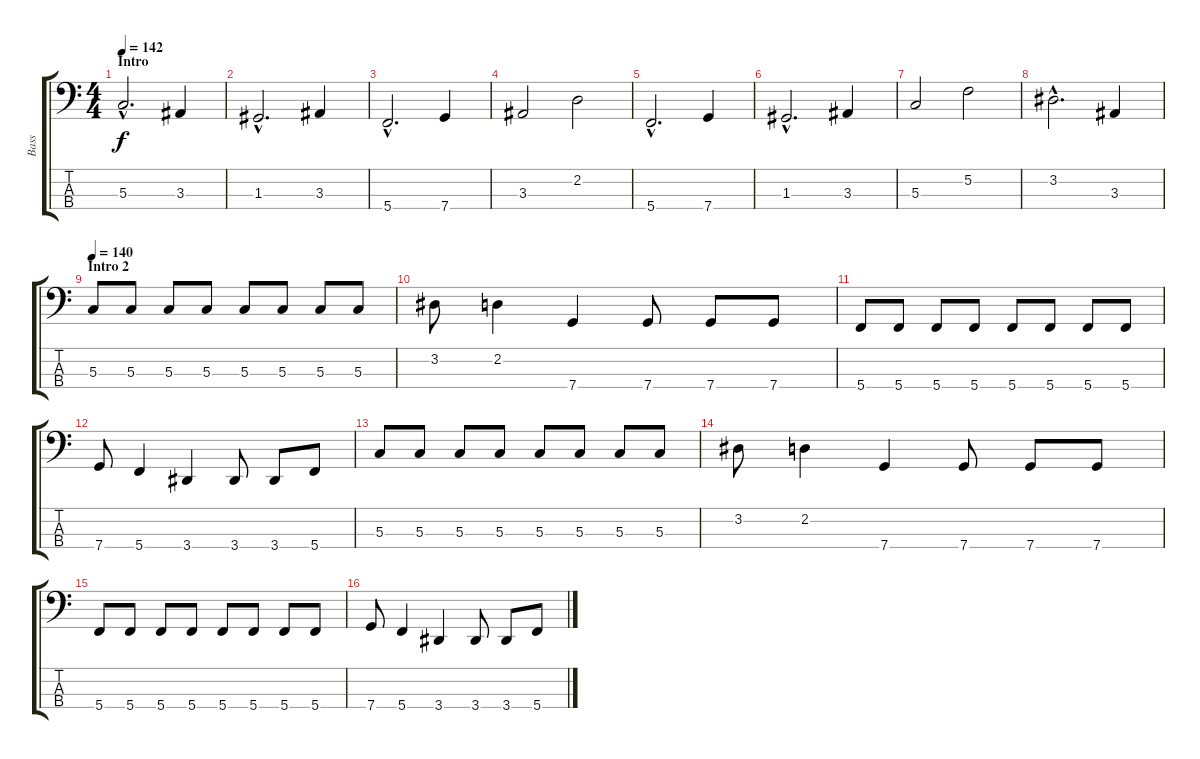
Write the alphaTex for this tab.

\track ("Bass" "Bass") {instrument electricbassfinger}
\staff {score tabs}
\tuning (F2 C2 G1 C1) {hide}
\ts (4 4)
\section ("" "Intro")
\tempo 142
\clef f4
\ks c
5.3{hac}.2{d dy f instrument electricbassfinger} 3.3.4 |
1.3{hac}.2{d} 3.3.4 |
5.4{hac}.2{d} 7.4.4 |
3.3.2 2.2.2 |
5.4{hac}.2{d} 7.4.4 |
1.3{hac}.2{d} 3.3.4 |
5.3.2 5.2.2 |
3.2{hac}.2{d} 3.3.4 |
\section ("" "Intro 2")
\tempo 140
5.3.8 5.3.8 5.3.8 5.3.8 5.3.8 5.3.8 5.3.8 5.3.8 |
3.2.8 2.2.4 7.4.4 7.4.8 7.4.8 7.4.8 |
5.4.8 5.4.8 5.4.8 5.4.8 5.4.8 5.4.8 5.4.8 5.4.8 |
7.4.8 5.4.4 3.4.4 3.4.8 3.4.8 5.4.8 |
5.3.8 5.3.8 5.3.8 5.3.8 5.3.8 5.3.8 5.3.8 5.3.8 |
3.2.8 2.2.4 7.4.4 7.4.8 7.4.8 7.4.8 |
5.4.8 5.4.8 5.4.8 5.4.8 5.4.8 5.4.8 5.4.8 5.4.8 |
7.4.8 5.4.4 3.4.4 3.4.8 3.4.8 5.4.8
